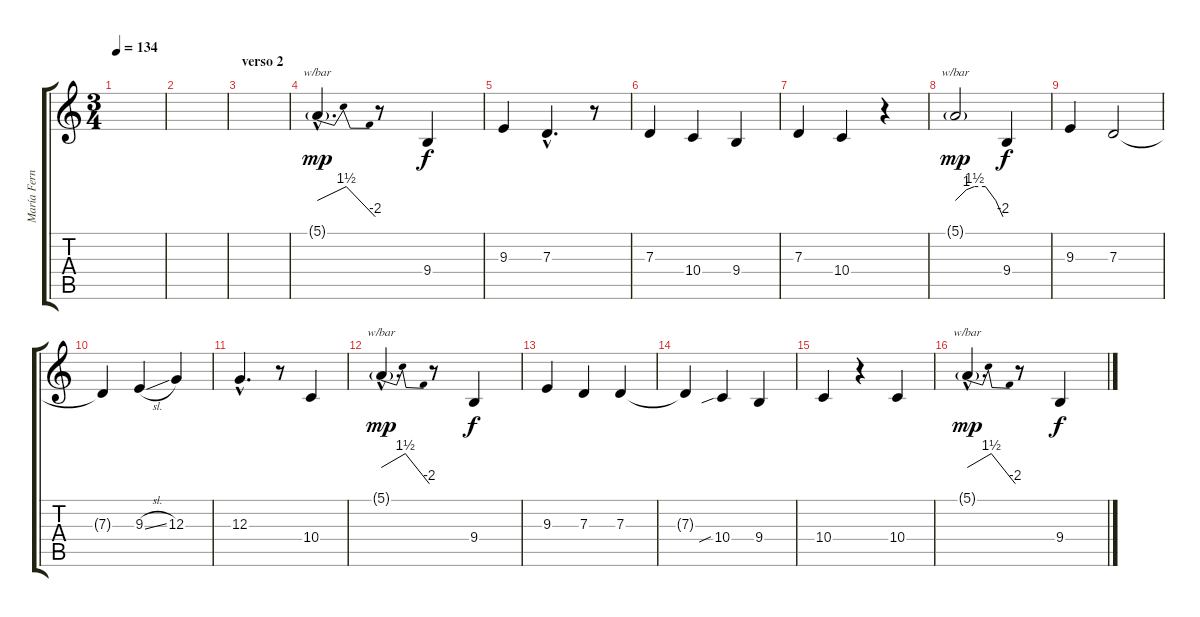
\track ("María Fernanada (voz)" "María Fern") {instrument lead3calliope}
\staff {score tabs}
\tuning (E4 B3 G3 D3 A2 E2) {hide}
\ts (3 4)
\tempo 134
\clef g2
\ks c
|
|
\section ("" "verso 2")
|
5.1{g hac}.4{d tbe (dip default 0 0 11 6 35 6 60 -8) dy mp} r.8 9.4.4{dy f} |
9.3.4 7.3{hac}.4{d} r.8 |
7.3.4 10.4.4 9.4.4 |
7.3.4 10.4.4 r.4 |
5.1{g}.2{tbe (custom default 0 0 14 4 24 6 38 6 51 0 60 -8) dy mp} 9.4.4{dy f} |
9.3.4 7.3.2 |
7.3{t}.4 9.3{sl}.4 12.3.4 |
12.3{hac}.4{d} r.8 10.4.4 |
5.1{g hac}.4{d tbe (dip default 0 0 11 6 35 6 60 -8) dy mp} r.8 9.4.4{dy f} |
9.3.4 7.3.4 7.3.4 |
7.3{t}.4 10.4{sib}.4 9.4.4 |
10.4.4 r.4 10.4.4 |
5.1{g hac}.4{d tbe (dip default 0 0 11 6 35 6 60 -8) dy mp} r.8 9.4.4{dy f}
